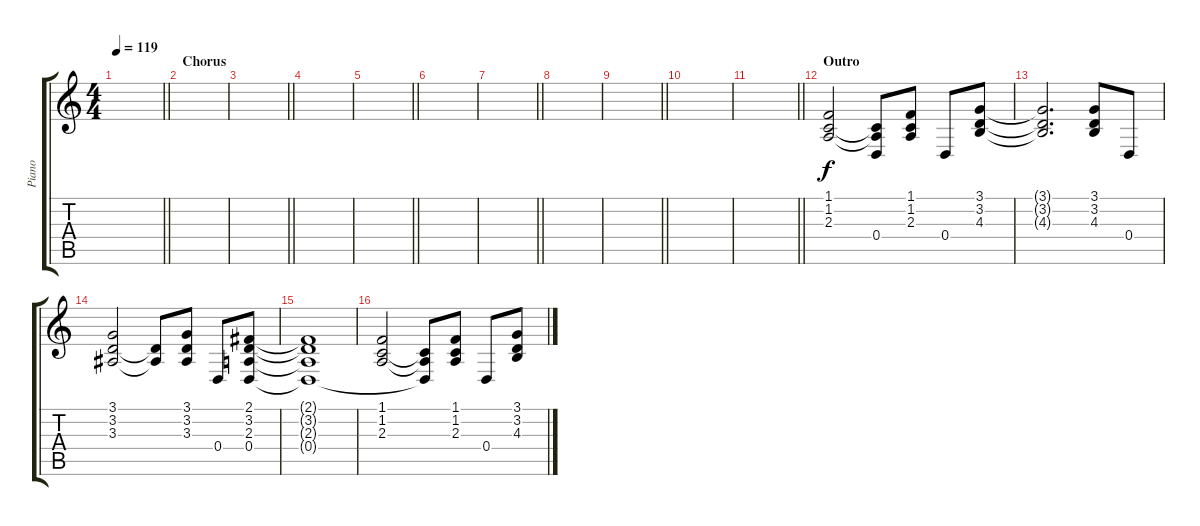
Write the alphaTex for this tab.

\track ("Piano" "Piano") {instrument acousticgrandpiano}
\staff {score tabs}
\tuning (E4 B3 G3 D3 A2 E2) {hide}
\ts (4 4)
\tempo 119
\clef g2
\barLineRight lightlight
\ks c
|
\section ("" "Chorus")
|
\barLineRight lightlight
|
|
\barLineRight lightlight
|
|
\barLineRight lightlight
|
|
\barLineRight lightlight
|
|
\barLineRight lightlight
|
\section ("" "Outro")
(1.1 1.2 2.3).2 (1.2{t} 2.3{t} 0.4).8 (1.1 1.2 2.3).8 0.4.8 (3.1 3.2 4.3).8 |
(3.1{t} 3.2{t} 4.3{t}).2{d} (3.1 3.2 4.3).8 0.4.8 |
(3.1 3.2 3.3).2 (3.2{t} 3.3{t}).8 (3.1 3.2 3.3).8 0.4.8 (2.1 3.2 2.3 0.4).8 |
(2.1{t} 3.2{t} 2.3{t} 0.4{t}).1 |
(1.1 1.2 2.3).2 (1.2{t} 2.3{t} 0.4{t}).8 (1.1 1.2 2.3).8 0.4.8 (3.1 3.2 4.3).8
